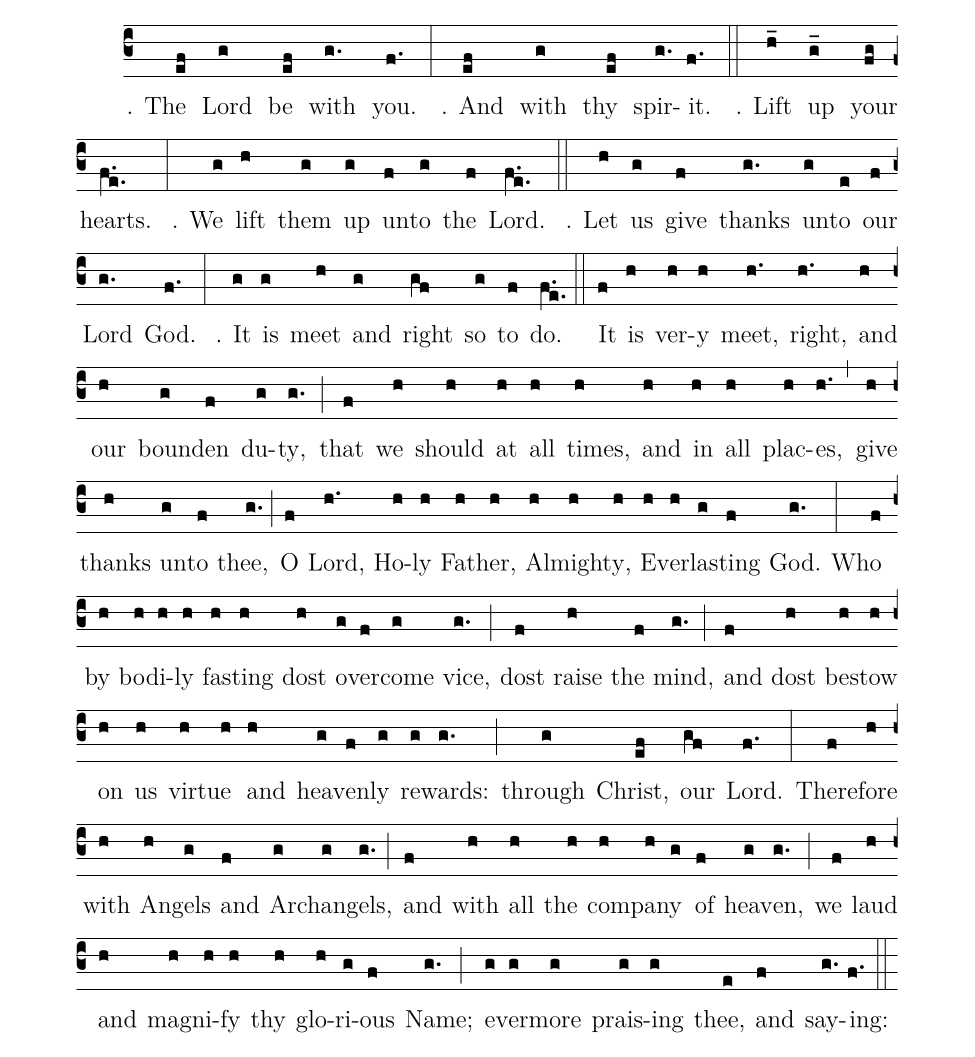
%%
(c3)℣. The(ef) Lord(g) be(ef) with(g.) you.(f.) (:) ℟. And(ef) with(g) thy(ef) spir(g.)it.(f.) (::) ℣. Lift(h_) up(g_) your(fg) hearts.(f.e.) (:) ℟. We(g) lift(h) them(g) up(g) un(f)to(g) the(f) Lord.(f.e.) (::) ℣. Let(h) us(g) give(f) thanks(g.) un(g)to(e) our(f) Lord(g.) God.(f.) (:) ℟. It(g) is(g) meet(h) and(g) right(gf) so(g) to(f) do.(f.e.) (::) It(f) is(h) ver(h)y(h) meet,(h.) right,(h.) and(h) our(h) bound(g)en(f) du(g)ty,(g.) (;) that(f) we(h) should(h) at(h) all(h) times,(h) and(h) in(h) all(h) plac(h)es,(h.) (,) give(h) thanks(h) un(g)to(f) thee,(g.) (;) O(f) Lord,(h.) Ho(h)ly(h) Fa(h)ther,(h) Al(h)might(h)y,(h) Ev(h)er(h)last(g)ing(f) God.(g.) (:)
Who(f) by(h) bod(h)i(h)ly(h) fast(h)ing(h) dost(h) o(g)ver(f)come(g) vice,(g.) (;) dost(f) raise(h) the(f) mind,(g.) (;) and(f) dost(h) be(h)stow(h) on(h) us(h) vir(h)tue(h) and(h) heav(g)en(f)ly(g) re(g)wards:(g.) (;) through(g) Christ,(ef) our(gf) Lord.(f.) (:)
There(f)fore(h) with(h) An(h)gels(g) and(f) Arch(g)an(g)gels,(g.) (;) and(f) with(h) all(h) the(h) com(h)pa(h)ny(g) of(f) heav(g)en,(g.) (;) we(f) laud(h) and(h) mag(h)ni(h)fy(h) thy(h) glo(h)ri(g)ous(f) Name;(g.) (;) ev(g)er(g)more(g) prais(g)ing(g) thee,(e) and(f) say(g.)ing:(f.) (::)
